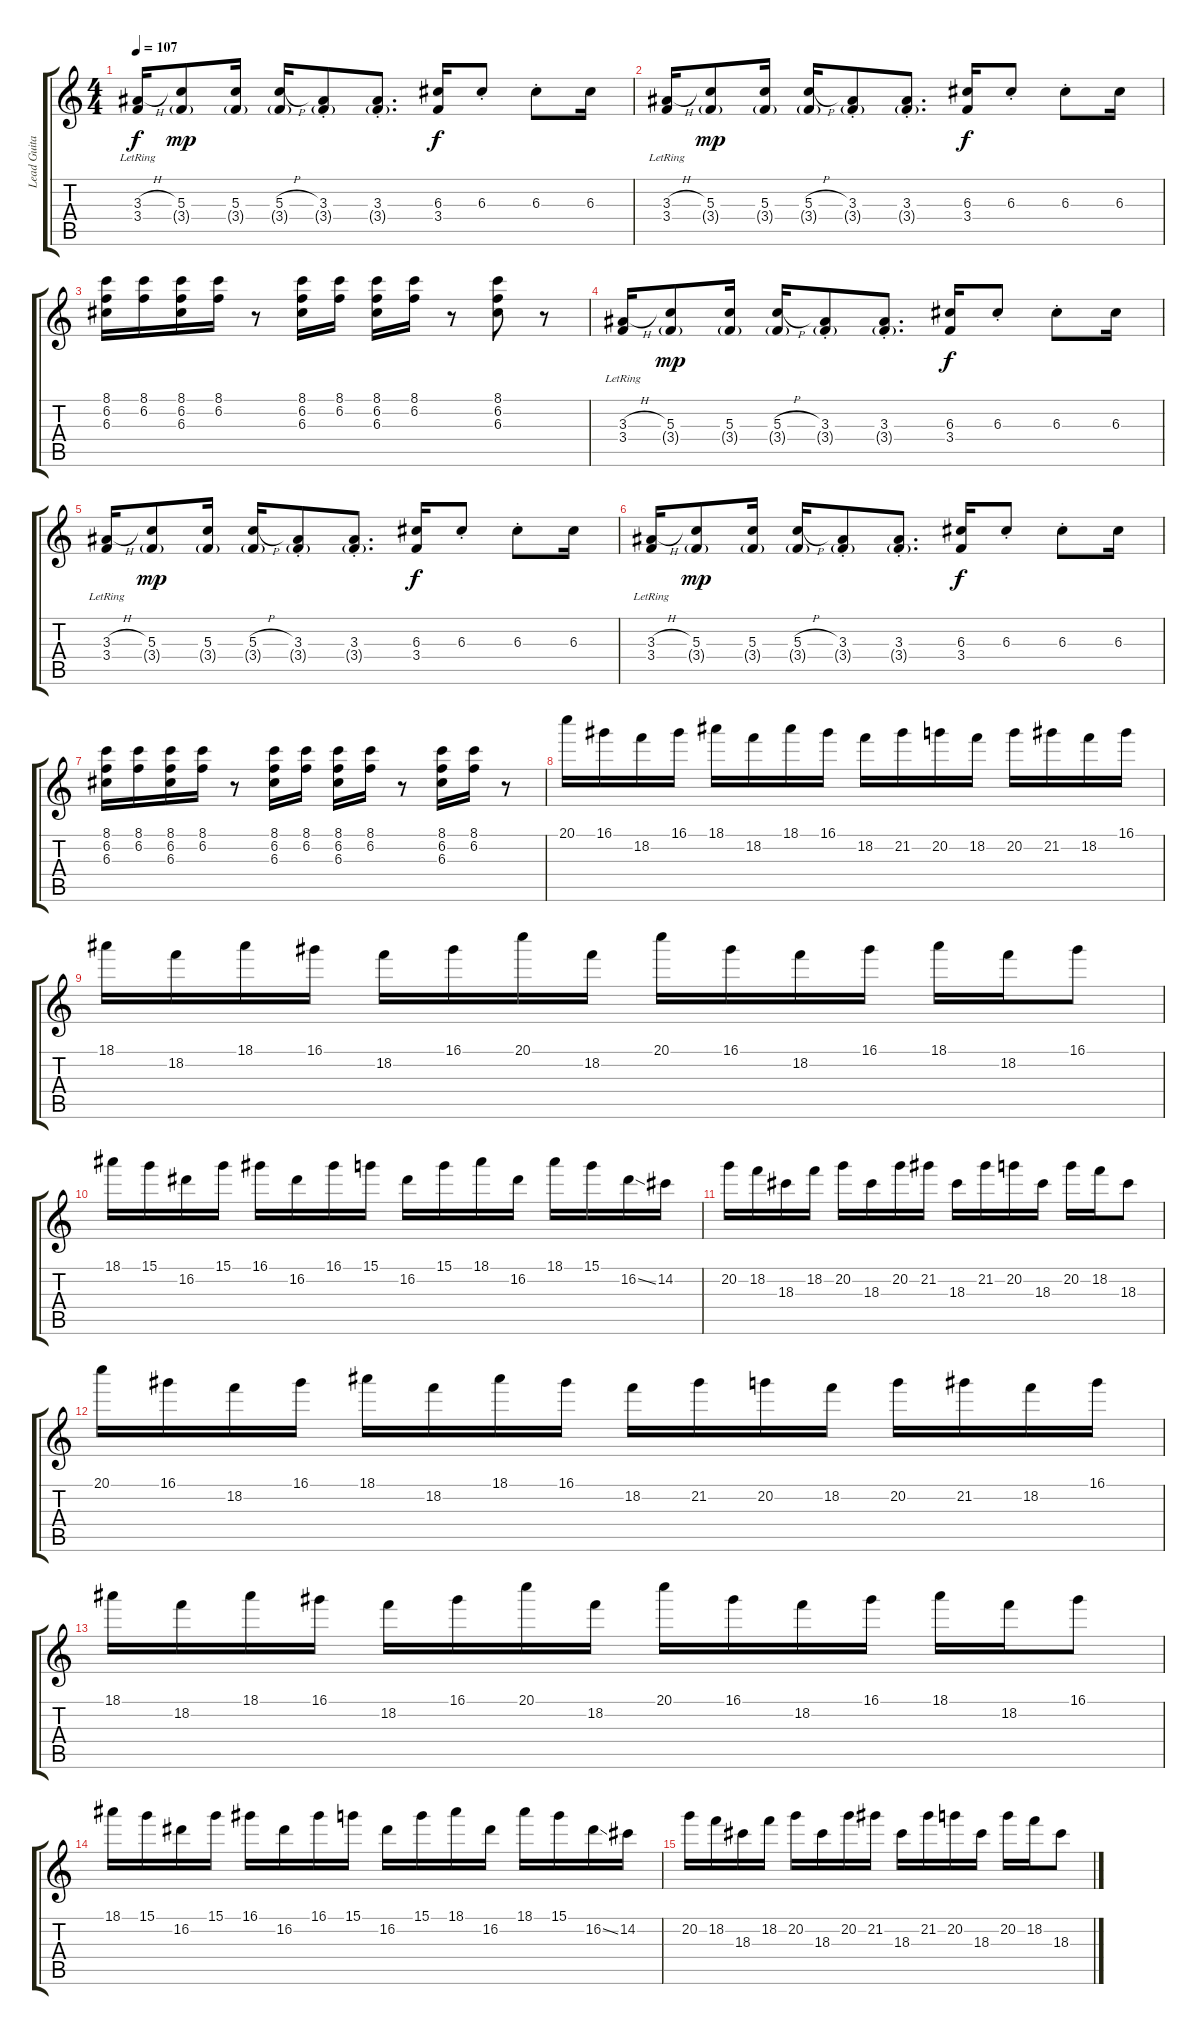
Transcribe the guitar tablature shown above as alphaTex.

\track ("Lead Guitar" "Lead Guita") {instrument distortionguitar}
\staff {score tabs}
\tuning (E4 B3 G3 D3 A2 E2) {hide}
\ts (4 4)
\tempo 107
\clef g2
\ks c
(3.3{h} 3.4{lr}).16{dy f} (5.3 3.4{g}).8{dy mp} (5.3 3.4{g}).16 (5.3{h} 3.4{g}).16 (3.3{st} 3.4{g st}).8 (3.3{st} 3.4{g st}).8{d} (6.3 3.4).16{dy f} 6.3{st}.8 6.3{st}.8 6.3.16 |
(3.3{h} 3.4{lr}).16 (5.3 3.4{g}).8{dy mp} (5.3 3.4{g}).16 (5.3{h} 3.4{g}).16 (3.3{st} 3.4{g st}).8 (3.3{st} 3.4{g st}).8{d} (6.3 3.4).16{dy f} 6.3{st}.8 6.3{st}.8 6.3.16 |
(8.1 6.2 6.3).16 (8.1 6.2).16 (8.1 6.2 6.3).16 (8.1 6.2).16 r.8 (8.1 6.2 6.3).16 (8.1 6.2).16 (8.1 6.2 6.3).16 (8.1 6.2).16 r.8 (8.1 6.2 6.3).8 r.8 |
(3.3{h} 3.4{lr}).16 (5.3 3.4{g}).8{dy mp} (5.3 3.4{g}).16 (5.3{h} 3.4{g}).16 (3.3{st} 3.4{g st}).8 (3.3{st} 3.4{g st}).8{d} (6.3 3.4).16{dy f} 6.3{st}.8 6.3{st}.8 6.3.16 |
(3.3{h} 3.4{lr}).16 (5.3 3.4{g}).8{dy mp} (5.3 3.4{g}).16 (5.3{h} 3.4{g}).16 (3.3{st} 3.4{g st}).8 (3.3{st} 3.4{g st}).8{d} (6.3 3.4).16{dy f} 6.3{st}.8 6.3{st}.8 6.3.16 |
(3.3{h} 3.4{lr}).16 (5.3 3.4{g}).8{dy mp} (5.3 3.4{g}).16 (5.3{h} 3.4{g}).16 (3.3{st} 3.4{g st}).8 (3.3{st} 3.4{g st}).8{d} (6.3 3.4).16{dy f} 6.3{st}.8 6.3{st}.8 6.3.16 |
(8.1 6.2 6.3).16 (8.1 6.2).16 (8.1 6.2 6.3).16 (8.1 6.2).16 r.8 (8.1 6.2 6.3).16 (8.1 6.2).16 (8.1 6.2 6.3).16 (8.1 6.2).16 r.8 (8.1 6.2 6.3).16 (8.1 6.2).16 r.8 |
20.1.16 16.1.16 18.2.16 16.1.16 18.1.16 18.2.16 18.1.16 16.1.16 18.2.16 21.2.16 20.2.16 18.2.16 20.2.16 21.2.16 18.2.16 16.1.16 |
18.1.16 18.2.16 18.1.16 16.1.16 18.2.16 16.1.16 20.1.16 18.2.16 20.1.16 16.1.16 18.2.16 16.1.16 18.1.16 18.2.16 16.1.8 |
18.1.16 15.1.16 16.2.16 15.1.16 16.1.16 16.2.16 16.1.16 15.1.16 16.2.16 15.1.16 18.1.16 16.2.16 18.1.16 15.1.16 16.2{ss}.16 14.2.16 |
20.2.16 18.2.16 18.3.16 18.2.16 20.2.16 18.3.16 20.2.16 21.2.16 18.3.16 21.2.16 20.2.16 18.3.16 20.2.16 18.2.16 18.3.8 |
20.1.16 16.1.16 18.2.16 16.1.16 18.1.16 18.2.16 18.1.16 16.1.16 18.2.16 21.2.16 20.2.16 18.2.16 20.2.16 21.2.16 18.2.16 16.1.16 |
18.1.16 18.2.16 18.1.16 16.1.16 18.2.16 16.1.16 20.1.16 18.2.16 20.1.16 16.1.16 18.2.16 16.1.16 18.1.16 18.2.16 16.1.8 |
18.1.16 15.1.16 16.2.16 15.1.16 16.1.16 16.2.16 16.1.16 15.1.16 16.2.16 15.1.16 18.1.16 16.2.16 18.1.16 15.1.16 16.2{ss}.16 14.2.16 |
20.2.16 18.2.16 18.3.16 18.2.16 20.2.16 18.3.16 20.2.16 21.2.16 18.3.16 21.2.16 20.2.16 18.3.16 20.2.16 18.2.16 18.3.8
